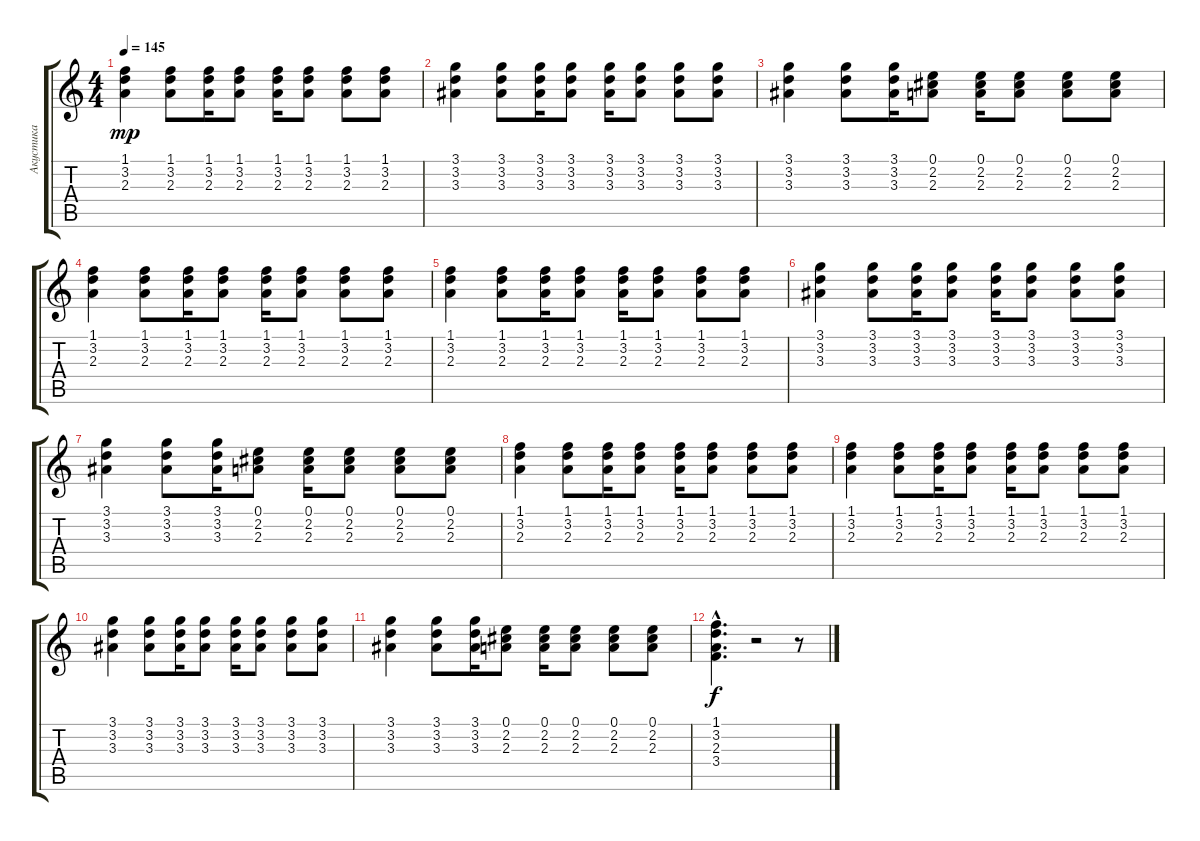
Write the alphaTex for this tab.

\track ("Акустика" "Акустика") {instrument acousticguitarnylon}
\staff {score tabs}
\tuning (E4 B3 G3 D3 A2 E2) {hide}
\ts (4 4)
\tempo 145
\clef g2
\ks c
(1.1 3.2 2.3).4{dy mp} (1.1 3.2 2.3).8 (1.1 3.2 2.3).16 (1.1 3.2 2.3).8 (1.1 3.2 2.3).16 (1.1 3.2 2.3).8 (1.1 3.2 2.3).8 (1.1 3.2 2.3).8 |
(3.1 3.2 3.3).4 (3.1 3.2 3.3).8 (3.1 3.2 3.3).16 (3.1 3.2 3.3).8 (3.1 3.2 3.3).16 (3.1 3.2 3.3).8 (3.1 3.2 3.3).8 (3.1 3.2 3.3).8 |
(3.1 3.2 3.3).4 (3.1 3.2 3.3).8 (3.1 3.2 3.3).16 (0.1 2.2 2.3).8 (0.1 2.2 2.3).16 (0.1 2.2 2.3).8 (0.1 2.2 2.3).8 (0.1 2.2 2.3).8 |
(1.1 3.2 2.3).4 (1.1 3.2 2.3).8 (1.1 3.2 2.3).16 (1.1 3.2 2.3).8 (1.1 3.2 2.3).16 (1.1 3.2 2.3).8 (1.1 3.2 2.3).8 (1.1 3.2 2.3).8 |
(1.1 3.2 2.3).4 (1.1 3.2 2.3).8 (1.1 3.2 2.3).16 (1.1 3.2 2.3).8 (1.1 3.2 2.3).16 (1.1 3.2 2.3).8 (1.1 3.2 2.3).8 (1.1 3.2 2.3).8 |
(3.1 3.2 3.3).4 (3.1 3.2 3.3).8 (3.1 3.2 3.3).16 (3.1 3.2 3.3).8 (3.1 3.2 3.3).16 (3.1 3.2 3.3).8 (3.1 3.2 3.3).8 (3.1 3.2 3.3).8 |
(3.1 3.2 3.3).4 (3.1 3.2 3.3).8 (3.1 3.2 3.3).16 (0.1 2.2 2.3).8 (0.1 2.2 2.3).16 (0.1 2.2 2.3).8 (0.1 2.2 2.3).8 (0.1 2.2 2.3).8 |
(1.1 3.2 2.3).4 (1.1 3.2 2.3).8 (1.1 3.2 2.3).16 (1.1 3.2 2.3).8 (1.1 3.2 2.3).16 (1.1 3.2 2.3).8 (1.1 3.2 2.3).8 (1.1 3.2 2.3).8 |
(1.1 3.2 2.3).4 (1.1 3.2 2.3).8 (1.1 3.2 2.3).16 (1.1 3.2 2.3).8 (1.1 3.2 2.3).16 (1.1 3.2 2.3).8 (1.1 3.2 2.3).8 (1.1 3.2 2.3).8 |
(3.1 3.2 3.3).4 (3.1 3.2 3.3).8 (3.1 3.2 3.3).16 (3.1 3.2 3.3).8 (3.1 3.2 3.3).16 (3.1 3.2 3.3).8 (3.1 3.2 3.3).8 (3.1 3.2 3.3).8 |
(3.1 3.2 3.3).4 (3.1 3.2 3.3).8 (3.1 3.2 3.3).16 (0.1 2.2 2.3).8 (0.1 2.2 2.3).16 (0.1 2.2 2.3).8 (0.1 2.2 2.3).8 (0.1 2.2 2.3).8 |
(1.1{hac} 3.2{hac} 2.3{hac} 3.4{hac}).4{d dy f} r.2 r.8
